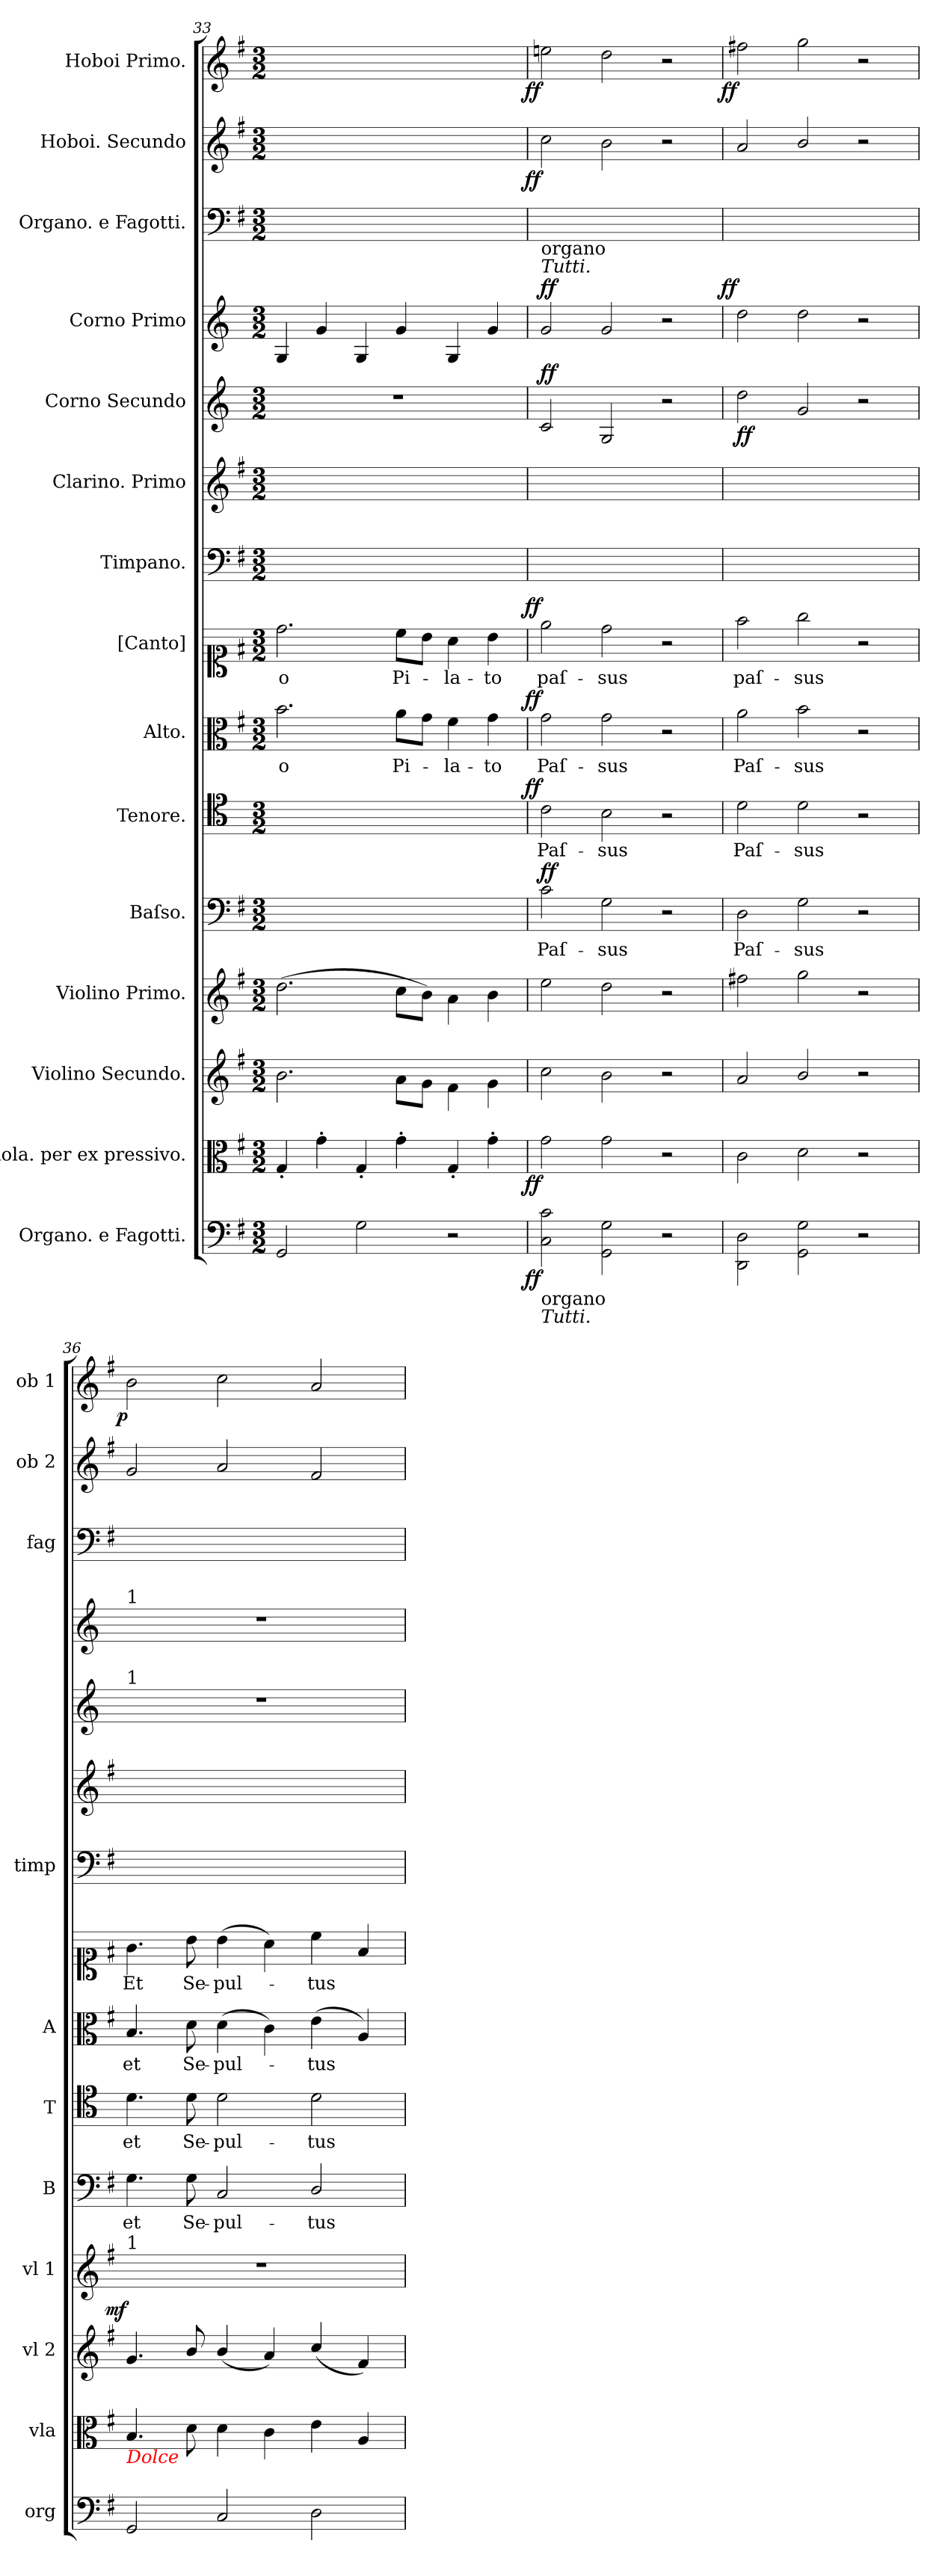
**kern	**dynam	**kern	**dynam	**kern	**dynam	**kern	**dynam	**kern	**text	**dynam	**kern	**text	**dynam	**kern	**text	**dynam	**kern	**text	**dynam	**kern	**kern	**kern	**dynam	**kern	**dynam	**kern	**kern	**dynam	**kern	**dynam
*part15	*part15	*part14	*part14	*part13	*part13	*part12	*part12	*part11	*part11	*part11	*part10	*part10	*part10	*part9	*part9	*part9	*part8	*part8	*part8	*part7	*part6	*part5	*part5	*part4	*part4	*part3	*part2	*part2	*part1	*part1
*staff15	*staff15	*staff14	*staff14	*staff13	*staff13	*staff12	*staff12	*staff11	*staff11	*staff11	*staff10	*staff10	*staff10	*staff9	*staff9	*staff9	*staff8	*staff8	*staff8	*staff7	*staff6	*staff5	*staff5	*staff4	*staff4	*staff3	*staff2	*staff2	*staff1	*staff1
*I"Organo. e Fagotti.	*	*I"Viola. per ex pressivo.	*	*I"Violino Secundo.	*	*I"Violino Primo.	*	*I"Baſso.	*	*	*I"Tenore.	*	*	*I"Alto.	*	*	*I"[Canto]	*	*	*I"Timpano.	*I"Clarino. Primo	*I"Corno Secundo	*	*I"Corno Primo	*	*I"Organo. e Fagotti.	*I"Hoboi. Secundo	*	*I"Hoboi Primo.	*
*I'org	*	*I'vla	*	*I'vl 2	*	*I'vl 1	*	*I'B	*	*	*I'T	*	*	*I'A	*	*	*	*	*	*I'timp	*	*	*	*	*	*I'fag	*I'ob 2	*	*I'ob 1	*
*clefF4	*	*clefC3	*	*clefG2	*	*clefG2	*	*clefF4	*	*	*clefC4	*	*	*clefC3	*	*	*clefC1	*	*	*clefF4	*clefG2	*clefG2	*	*clefG2	*	*clefF4	*clefG2	*	*clefG2	*
*k[f#]	*	*k[f#]	*	*k[f#]	*	*k[f#]	*	*k[f#]	*	*	*k[]	*	*	*k[f#]	*	*	*k[f#]	*	*	*k[f#]	*k[f#]	*k[]	*	*k[]	*	*k[f#]	*k[f#]	*	*k[f#]	*
*G:	*	*G:	*	*G:	*	*G:	*	*G:	*	*	*	*	*	*G:	*	*	*G:	*	*	*G:	*G:	*	*	*	*	*G:	*G:	*	*G:	*
*M3/2	*	*M3/2	*	*M3/2	*	*M3/2	*	*M3/2	*	*	*M3/2	*	*	*M3/2	*	*	*M3/2	*	*	*M3/2	*M3/2	*M3/2	*	*M3/2	*	*M3/2	*M3/2	*	*M3/2	*
=33	=33	=33	=33	=33	=33	=33	=33	=33	=33	=33	=33	=33	=33	=33	=33	=33	=33	=33	=33	=33	=33	=33	=33	=33	=33	=33	=33	=33	=33	=33
2GG/	.	4G'/	.	2.b\	.	(2.dd\	.	1.ryy	.	.	1.ryy	.	.	2.b\	-o	.	2.dd\	-o	.	1.ryy	1.ryy	1.r	.	4G/	.	2GG/yy	1.ryy	.	1.ryy	.
.	.	4g'\	.	.	.	.	.	.	.	.	.	.	.	.	.	.	.	.	.	.	.	.	.	4g/	.	.	.	.	.	.
2G\	.	4G'/	.	.	.	.	.	.	.	.	.	.	.	.	.	.	.	.	.	.	.	.	.	4G/	.	2G\yy	.	.	.	.
.	.	4g'\	.	8a\L	.	8cc\L	.	.	.	.	.	.	.	8a\L	Pi-	.	8cc\L	Pi-	.	.	.	.	.	4g/	.	.	.	.	.	.
.	.	.	.	8g\J	.	8b\J)	.	.	.	.	.	.	.	8g\J	.	.	8b\J	.	.	.	.	.	.	.	.	.	.	.	.	.
2r	.	4G'/	.	4f#\	.	4a\	.	.	.	.	.	.	.	4f#\	-la-	.	4a\	-la-	.	.	.	.	.	4G/	.	2ryy	.	.	.	.
.	.	4g'\	.	4g\	.	4b\	.	.	.	.	.	.	.	4g\	-to	.	4b\	-to	.	.	.	.	.	4g/	.	.	.	.	.	.
=34	=34	=34	=34	=34	=34	=34	=34	=34	=34	=34	=34	=34	=34	=34	=34	=34	=34	=34	=34	=34	=34	=34	=34	=34	=34	=34	=34	=34	=34	=34
!	!	!	!	!	!	!	!	!	!	!	!	!	!	!	!	!	!	!	!	!	!	!	!	!	!	!LO:TX:b:t=organo	!	!	!	!
!	!	!	!	!	!	!	!	!	!	!	!	!	!	!	!	!	!	!	!	!	!	!	!	!	!	!LO:TX:b:i:t=Tutti.	!	!	!	!
!LO:TX:b:t=organo	!	!	!	!	!	!	!	!	!	!	!	!	!	!	!	!	!	!	!	!	!	!	!	!	!	!	!	!	!	!
!LO:TX:b:i:t=Tutti.	!	!	!	!	!	!	!	!	!	!	!	!	!	!	!	!	!	!	!	!	!	!	!	!	!	!	!	!	!	!
!	!LO:DY:b:rj	!	!LO:DY:b:rj	!	!LO:DY:a	!	!LO:DY:b	!	!	!LO:DY:b	!	!	!LO:DY:a:rj	!	!	!LO:DY:b:rj	!	!	!LO:DY:b:rj	!	!	!	!LO:DY:a	!	!LO:DY:a	!	!	!LO:DY:b:rj	!	!LO:DY:b:rj
2C\ 2c\	ff	2g\	ff	2cc\	forto	2ee\	fort	2c\	Paſ-	ff	2c\	Paſ-	ff	2g\	Paſ-	ff	2ee\	paſ-	ff	1.ryy	1.ryy	2c/	ff	2g/	ff	2Cyy\ 2cyy\	2cc\	ff	2een\	ff
2GG\ 2G\	.	2g\	.	2b\	.	2dd\	.	2G\	-sus	.	2B\	-sus	.	2g\	-sus	.	2dd\	-sus	.	.	.	2G/	.	2g/	.	2GGyy\ 2Gyy\	2b\	.	2dd\	.
2r	.	2r	.	2r	.	2r	.	2r	.	.	2r	.	.	2r	.	.	2r	.	.	.	.	2r	.	2r	.	2ryy	2r	.	2r	.
=35	=35	=35	=35	=35	=35	=35	=35	=35	=35	=35	=35	=35	=35	=35	=35	=35	=35	=35	=35	=35	=35	=35	=35	=35	=35	=35	=35	=35	=35	=35
!	!	!	!	!	!	!	!	!	!LO:LY:i	!	!	!LO:LY:i	!	!	!LO:LY:i	!	!	!LO:LY:i	!	!	!	!	!LO:DY:b	!	!LO:DY:a:rj	!	!	!	!	!LO:DY:b:rj
2DD\ 2D\	.	2c\	.	2a/	.	2ff#X\	.	2D\	Paſ-	.	2d\	Paſ-	.	2a\	Paſ-	.	2ff#\	paſ-	.	1.ryy	1.ryy	2dd\	ff	2dd\	ff	2DDyy\ 2Dyy\	2a/	.	2ff#X\	ff
!	!	!	!	!	!	!	!	!	!LO:LY:i	!	!	!LO:LY:i	!	!	!LO:LY:i	!	!	!LO:LY:i	!	!	!	!	!	!	!	!	!	!	!	!
2GG\ 2G\	.	2d\	.	2b/	.	2gg\	.	2G\	-sus	.	2d\	-sus	.	2b\	-sus	.	2gg\	-sus	.	.	.	2g/	.	2dd\	.	2GGyy\ 2Gyy\	2b/	.	2gg\	.
2r	.	2r	.	2r	.	2r	.	2r	.	.	2r	.	.	2r	.	.	2r	.	.	.	.	2r	.	2r	.	2ryy	2r	.	2r	.
=36	=36	=36	=36	=36	=36	=36	=36	=36	=36	=36	=36	=36	=36	=36	=36	=36	=36	=36	=36	=36	=36	=36	=36	=36	=36	=36	=36	=36	=36	=36
!	!	!	!	!	!	!	!	!	!	!	!	!	!	!	!	!	!	!	!	!	!	!	!	!LO:TX:a:t=1	!	!	!	!	!	!
!	!	!	!	!	!	!	!	!	!	!	!	!	!	!	!	!	!	!	!	!	!	!LO:TX:a:t=1	!	!	!	!	!	!	!	!
!	!	!	!	!	!	!LO:TX:a:t=1	!	!	!	!	!	!	!	!	!	!	!	!	!	!	!	!	!	!	!	!	!	!	!	!
!	!	!LO:TX:b:i:color=red:t=Dolce	!	!	!	!	!	!	!	!	!	!	!	!	!	!	!	!	!	!	!	!	!	!	!	!	!	!	!	!
!	!LO:DY:b	!	!	!	!LO:DY:a:rj	!	!	!	!	!LO:DY:b	!	!	!LO:DY:b	!	!	!LO:DY:a	!	!	!LO:DY:a	!	!	!	!	!	!	!	!	!LO:DY:a	!	!LO:DY:b:rj
2GG/	mfort	4.B/	.	4.g/	mf	1.r	.	4.G\	et	pia	4.d\	et	pia	4.B/	et	pia	4.g\	Et	pia	1.ryy	1.ryy	1.r	.	1.r	.	2GG/yy	2g/	pia	2b\	p
.	.	8d\	.	8b/	.	.	.	8G\	Se-	.	8d\	Se-	.	8d\	Se-	.	8b\	Se-	.	.	.	.	.	.	.	.	.	.	.	.
2C/	.	4d\	.	(4b/	.	.	.	2C/	-pul-	.	2d\	-pul-	.	(4d\	-pul-	.	(4b\	-pul-	.	.	.	.	.	.	.	2C/yy	2a/	.	2cc\	.
.	.	4c\	.	4a/)	.	.	.	.	.	.	.	.	.	4c\)	.	.	4a\)	.	.	.	.	.	.	.	.	.	.	.	.	.
2D\	.	4e\	.	(4cc/	.	.	.	2D/	-tus	.	2d\	-tus	.	(4e\	-tus	.	4cc\	-tus	.	.	.	.	.	.	.	2D\yy	2f#/	.	2a/	.
.	.	4A/	.	4f#/)	.	.	.	.	.	.	.	.	.	4A/)	.	.	4f#/	.	.	.	.	.	.	.	.	.	.	.	.	.
=	=	=	=	=	=	=	=	=	=	=	=	=	=	=	=	=	=	=	=	=	=	=	=	=	=	=	=	=	=	=
*-	*-	*-	*-	*-	*-	*-	*-	*-	*-	*-	*-	*-	*-	*-	*-	*-	*-	*-	*-	*-	*-	*-	*-	*-	*-	*-	*-	*-	*-	*-
